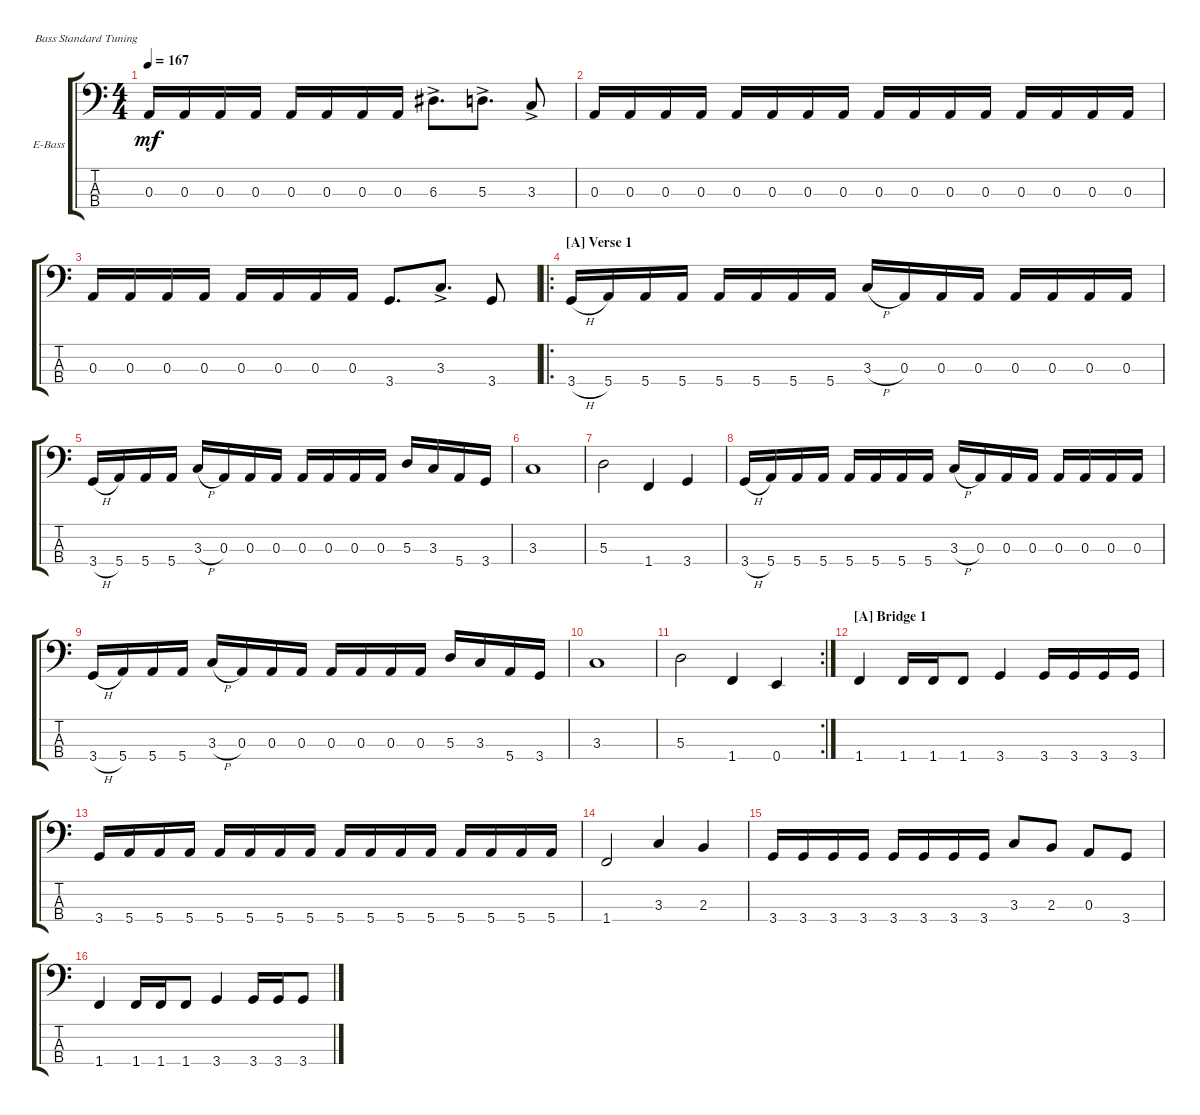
\defaultSystemsLayout 4
\bracketExtendMode groupsimilarinstruments
\firstSystemTrackNameOrientation horizontal
\otherSystemsTrackNameOrientation horizontal
\track ("Electric Bass" "E-Bass") {instrument electricbassfinger}
\staff {score tabs}
\tuning (G2 D2 A1 E1)
\ts (4 4)
\tempo 167
\clef f4
\scale
0.333333
\ks c
0.3.16{dy mf} 0.3.16 0.3.16 0.3.16 0.3.16 0.3.16 0.3.16 0.3.16 6.3{ac}.8{d} 5.3{ac}.8{d} 3.3{ac}.8 |
\scale
0.316239 0.3.16 0.3.16 0.3.16 0.3.16 0.3.16 0.3.16 0.3.16 0.3.16 0.3.16 0.3.16 0.3.16 0.3.16 0.3.16 0.3.16 0.3.16 0.3.16 |
\scale
0.316239 0.3.16 0.3.16 0.3.16 0.3.16 0.3.16 0.3.16 0.3.16 0.3.16 3.4.8{d} 3.3{ac}.8{d} 3.4.8 |
\ro
\section ("A" "Verse 1")
\scale
0.367521 3.4{h}.16 5.4.16 5.4.16 5.4.16 5.4.16 5.4.16 5.4.16 5.4.16 3.3{h}.16 0.3.16 0.3.16 0.3.16 0.3.16 0.3.16 0.3.16 0.3.16 |
\scale
0.333333 3.4{h}.16 5.4.16 5.4.16 5.4.16 3.3{h}.16 0.3.16 0.3.16 0.3.16 0.3.16 0.3.16 0.3.16 0.3.16 5.3.16 3.3.16 5.4.16 3.4.16 |
\scale
0.333333 3.3.1 |
\scale
0.333333 5.3.2 1.4.4 3.4.4 |
\scale
0.333333 3.4{h}.16 5.4.16 5.4.16 5.4.16 5.4.16 5.4.16 5.4.16 5.4.16 3.3{h}.16 0.3.16 0.3.16 0.3.16 0.3.16 0.3.16 0.3.16 0.3.16 |
\scale
0.333333 3.4{h}.16 5.4.16 5.4.16 5.4.16 3.3{h}.16 0.3.16 0.3.16 0.3.16 0.3.16 0.3.16 0.3.16 0.3.16 5.3.16 3.3.16 5.4.16 3.4.16 |
\scale
0.333333 3.3.1 |
\rc 2
\scale
0.350877 5.3.2 1.4.4 0.4.4 |
\section ("A" "Bridge 1")
\scale
0.324561 1.4.4 1.4.16 1.4.16 1.4.8 3.4.4 3.4.16 3.4.16 3.4.16 3.4.16 |
\scale
0.324561 3.4.16 5.4.16 5.4.16 5.4.16 5.4.16 5.4.16 5.4.16 5.4.16 5.4.16 5.4.16 5.4.16 5.4.16 5.4.16 5.4.16 5.4.16 5.4.16 |
\scale
0.333333 1.4.2 3.3.4 2.3.4 |
\scale
0.333333 3.4.16 3.4.16 3.4.16 3.4.16 3.4.16 3.4.16 3.4.16 3.4.16 3.3.8 2.3.8 0.3.8 3.4.8 |
1.4.4 1.4.16 1.4.16 1.4.8 3.4.4 3.4.16 3.4.16 3.4.8
